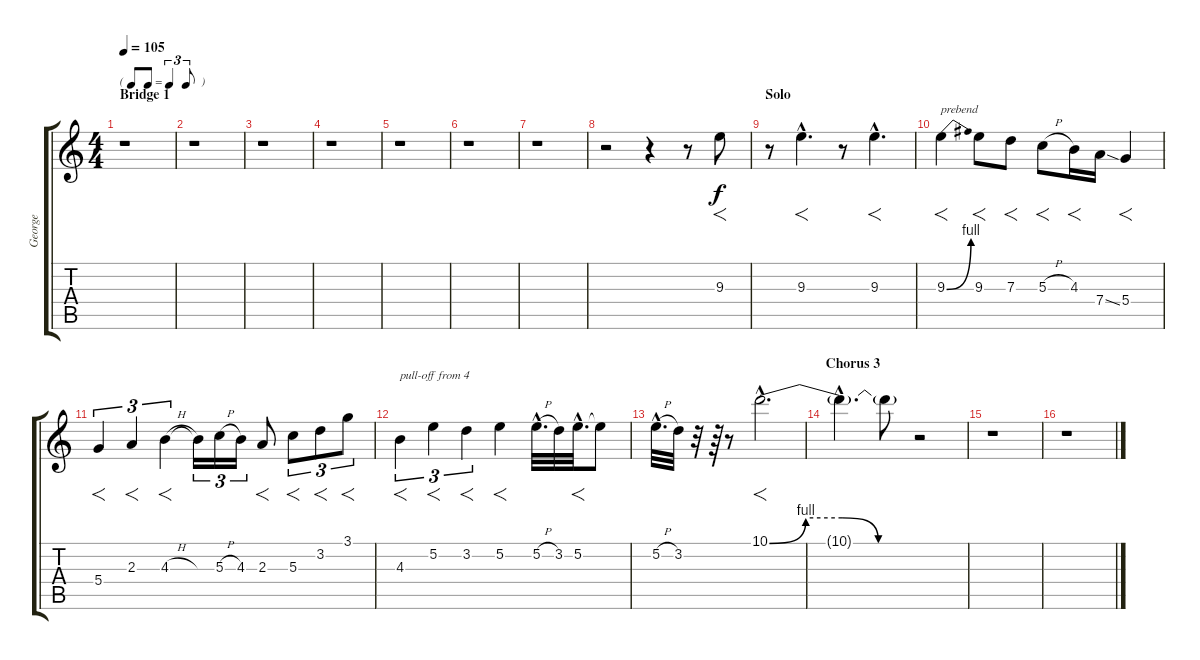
\track ("George" "George") {instrument overdrivenguitar}
\staff {score tabs}
\tuning (E4 B3 G3 D3 A2 E2) {hide}
\ts (4 4)
\tf triplet8th
\section ("" "Bridge 1")
\tempo 105
\clef g2
\ks c
r.1{dy f} |
r.1 |
r.1 |
r.1 |
r.1 |
r.1 |
r.1 |
r.2 r.4 r.8 9.3.8{f} |
\section ("" "Solo")
r.8 9.3{hac}.4{f d} r.8 9.3{hac}.4{f d} |
9.3{be (bend 0 0 60 4)}.4{f txt "prebend"} 9.3.8{f} 7.3.8{f} 5.3{h}.8{f} 4.3.16{f} 7.4{ss}.16 5.4.4{f} |
5.4.4{f tu (3 2)} 2.3.4{f tu (3 2)} 4.3{h}.4{f tu (3 2)} 4.3{t}.16{tu (3 2)} 5.3{h}.16{tu (3 2)} 4.3.16{tu (3 2)} 2.3.8{f} 5.3.8{f tu (3 2)} 3.2.8{f tu (3 2)} 3.1.8{f tu (3 2)} |
4.3.4{f tu (3 2) txt "pull-off from 4"} 5.2.4{f tu (3 2)} 3.2.4{f tu (3 2)} 5.2.4{f} 5.2{h hac}.32{d} 3.2.32 5.2{hac}.32{f d} 5.2{t}.8 |
5.2{h hac}.32{d} 3.2.32 r.32 r.64 r.8 10.1{be (custom 0 0 15 4 30 4 45 0 60 0) hac}.2{f d} |
\section ("" "Chorus 3")
10.1{hac t}.4{d} 10.1{t}.8 r.2 |
r.1 |
r.1
